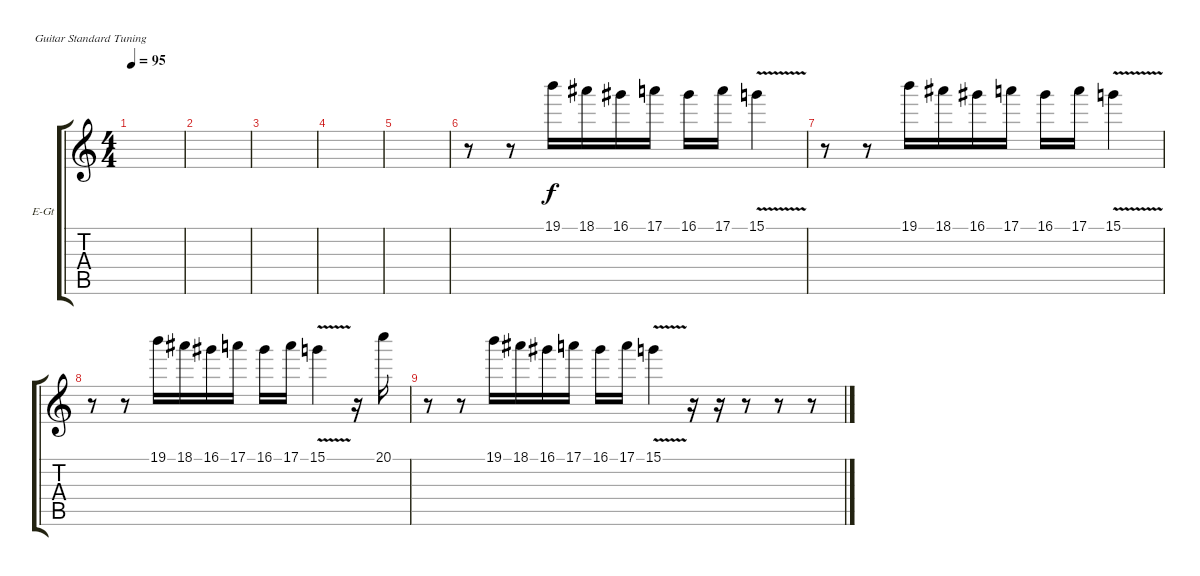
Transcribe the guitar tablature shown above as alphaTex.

\defaultSystemsLayout 4
\bracketExtendMode groupsimilarinstruments
\firstSystemTrackNameOrientation horizontal
\otherSystemsTrackNameOrientation horizontal
\track ("Electric Guitar" "E-Gt") {instrument electricguitarclean}
\staff {score tabs}
\tuning (E4 B3 G3 D3 A2 E2)
\ts (4 4)
\tempo 95
\clef g2
\scale
0.333333
\ks c
|
\scale
0.333333 |
\scale
0.333333 |
\scale
0.333333 |
\scale
0.333333 |
\scale
0.333333 r.8 r.8 19.1.16 18.1.16 16.1.16 17.1.16 16.1.16 17.1.16 15.1{v}.4 |
\scale
0.333333 r.8 r.8 19.1.16 18.1.16 16.1.16 17.1.16 16.1.16 17.1.16 15.1{v}.4 |
\scale
0.333333 r.8 r.8 19.1.16 18.1.16 16.1.16 17.1.16 16.1.16 17.1.16 15.1{v}.4 r.16 20.1.16 |
\scale
0.333333 r.8 r.8 19.1.16 18.1.16 16.1.16 17.1.16 16.1.16 17.1.16 15.1{v}.4 r.16 r.16 r.8 r.8 r.8 |
\scale
0.333333 |
\scale
0.333333 |
\scale
0.333333 |
\scale
0.333333 |
\scale
0.333333 |
\scale
0.333333 |
\scale
0.333333
